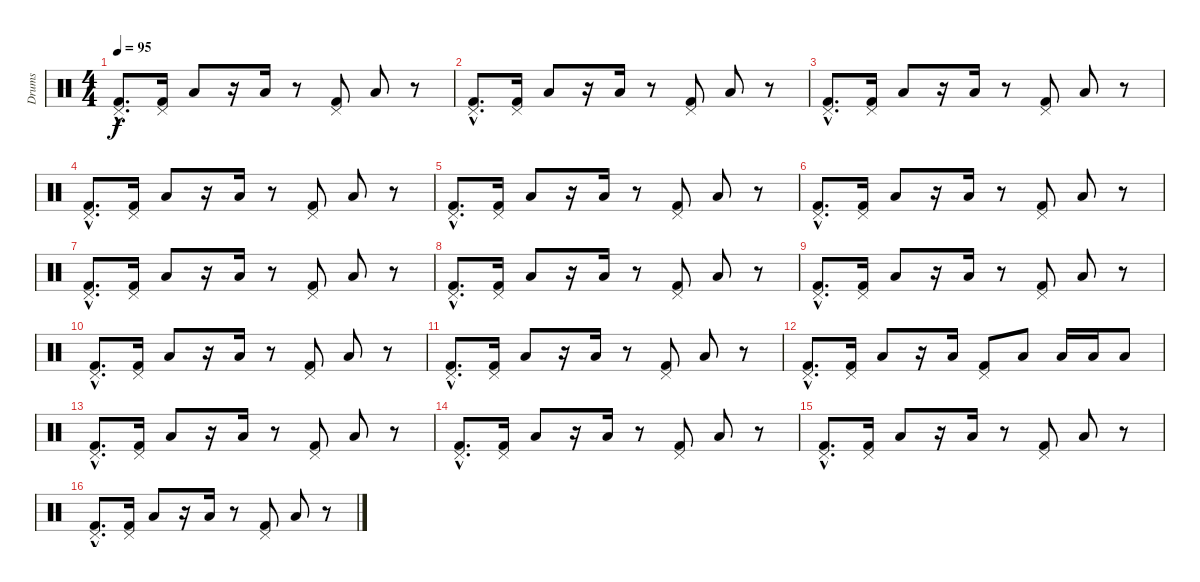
\track ("Drums" "Drums") {instrument percussion}
\staff {score}
\articulation defaults
\ts (4 4)
\tempo 95
\clef neutral
\ks c
("Pedal Hi-Hat (hit)"{hac} "Kick (hit) 2"{hac}).8{d dy f} ("Pedal Hi-Hat (hit)" "Kick (hit) 2").16 "Low Tom (hit)".8 r.16 "Low Tom (hit)".16 r.8 ("Pedal Hi-Hat (hit)" "Kick (hit) 2").8 "Low Tom (hit)".8 r.8 |
("Pedal Hi-Hat (hit)"{hac} "Kick (hit) 2"{hac}).8{d} ("Pedal Hi-Hat (hit)" "Kick (hit) 2").16 "Low Tom (hit)".8 r.16 "Low Tom (hit)".16 r.8 ("Pedal Hi-Hat (hit)" "Kick (hit) 2").8 "Low Tom (hit)".8 r.8 |
("Pedal Hi-Hat (hit)"{hac} "Kick (hit) 2"{hac}).8{d} ("Pedal Hi-Hat (hit)" "Kick (hit) 2").16 "Low Tom (hit)".8 r.16 "Low Tom (hit)".16 r.8 ("Pedal Hi-Hat (hit)" "Kick (hit) 2").8 "Low Tom (hit)".8 r.8 |
("Pedal Hi-Hat (hit)"{hac} "Kick (hit) 2"{hac}).8{d} ("Pedal Hi-Hat (hit)" "Kick (hit) 2").16 "Low Tom (hit)".8 r.16 "Low Tom (hit)".16 r.8 ("Pedal Hi-Hat (hit)" "Kick (hit) 2").8 "Low Tom (hit)".8 r.8 |
("Pedal Hi-Hat (hit)"{hac} "Kick (hit) 2"{hac}).8{d} ("Pedal Hi-Hat (hit)" "Kick (hit) 2").16 "Low Tom (hit)".8 r.16 "Low Tom (hit)".16 r.8 ("Pedal Hi-Hat (hit)" "Kick (hit) 2").8 "Low Tom (hit)".8 r.8 |
("Pedal Hi-Hat (hit)"{hac} "Kick (hit) 2"{hac}).8{d} ("Pedal Hi-Hat (hit)" "Kick (hit) 2").16 "Low Tom (hit)".8 r.16 "Low Tom (hit)".16 r.8 ("Pedal Hi-Hat (hit)" "Kick (hit) 2").8 "Low Tom (hit)".8 r.8 |
("Pedal Hi-Hat (hit)"{hac} "Kick (hit) 2"{hac}).8{d} ("Pedal Hi-Hat (hit)" "Kick (hit) 2").16 "Low Tom (hit)".8 r.16 "Low Tom (hit)".16 r.8 ("Pedal Hi-Hat (hit)" "Kick (hit) 2").8 "Low Tom (hit)".8 r.8 |
("Pedal Hi-Hat (hit)"{hac} "Kick (hit) 2"{hac}).8{d} ("Pedal Hi-Hat (hit)" "Kick (hit) 2").16 "Low Tom (hit)".8 r.16 "Low Tom (hit)".16 r.8 ("Pedal Hi-Hat (hit)" "Kick (hit) 2").8 "Low Tom (hit)".8 r.8 |
("Pedal Hi-Hat (hit)"{hac} "Kick (hit) 2"{hac}).8{d} ("Pedal Hi-Hat (hit)" "Kick (hit) 2").16 "Low Tom (hit)".8 r.16 "Low Tom (hit)".16 r.8 ("Pedal Hi-Hat (hit)" "Kick (hit) 2").8 "Low Tom (hit)".8 r.8 |
("Pedal Hi-Hat (hit)"{hac} "Kick (hit) 2"{hac}).8{d} ("Pedal Hi-Hat (hit)" "Kick (hit) 2").16 "Low Tom (hit)".8 r.16 "Low Tom (hit)".16 r.8 ("Pedal Hi-Hat (hit)" "Kick (hit) 2").8 "Low Tom (hit)".8 r.8 |
("Pedal Hi-Hat (hit)"{hac} "Kick (hit) 2"{hac}).8{d} ("Pedal Hi-Hat (hit)" "Kick (hit) 2").16 "Low Tom (hit)".8 r.16 "Low Tom (hit)".16 r.8 ("Pedal Hi-Hat (hit)" "Kick (hit) 2").8 "Low Tom (hit)".8 r.8 |
("Pedal Hi-Hat (hit)"{hac} "Kick (hit) 2"{hac}).8{d} ("Pedal Hi-Hat (hit)" "Kick (hit) 2").16 "Low Tom (hit)".8 r.16 "Low Tom (hit)".16 ("Pedal Hi-Hat (hit)" "Kick (hit) 2").8 "Low Tom (hit)".8 "Low Tom (hit)".16 "Low Tom (hit)".16 "Low Tom (hit)".8 |
("Pedal Hi-Hat (hit)"{hac} "Kick (hit) 2"{hac}).8{d} ("Pedal Hi-Hat (hit)" "Kick (hit) 2").16 "Low Tom (hit)".8 r.16 "Low Tom (hit)".16 r.8 ("Pedal Hi-Hat (hit)" "Kick (hit) 2").8 "Low Tom (hit)".8 r.8 |
("Pedal Hi-Hat (hit)"{hac} "Kick (hit) 2"{hac}).8{d} ("Pedal Hi-Hat (hit)" "Kick (hit) 2").16 "Low Tom (hit)".8 r.16 "Low Tom (hit)".16 r.8 ("Pedal Hi-Hat (hit)" "Kick (hit) 2").8 "Low Tom (hit)".8 r.8 |
("Pedal Hi-Hat (hit)"{hac} "Kick (hit) 2"{hac}).8{d} ("Pedal Hi-Hat (hit)" "Kick (hit) 2").16 "Low Tom (hit)".8 r.16 "Low Tom (hit)".16 r.8 ("Pedal Hi-Hat (hit)" "Kick (hit) 2").8 "Low Tom (hit)".8 r.8 |
("Pedal Hi-Hat (hit)"{hac} "Kick (hit) 2"{hac}).8{d} ("Pedal Hi-Hat (hit)" "Kick (hit) 2").16 "Low Tom (hit)".8 r.16 "Low Tom (hit)".16 r.8 ("Pedal Hi-Hat (hit)" "Kick (hit) 2").8 "Low Tom (hit)".8 r.8
